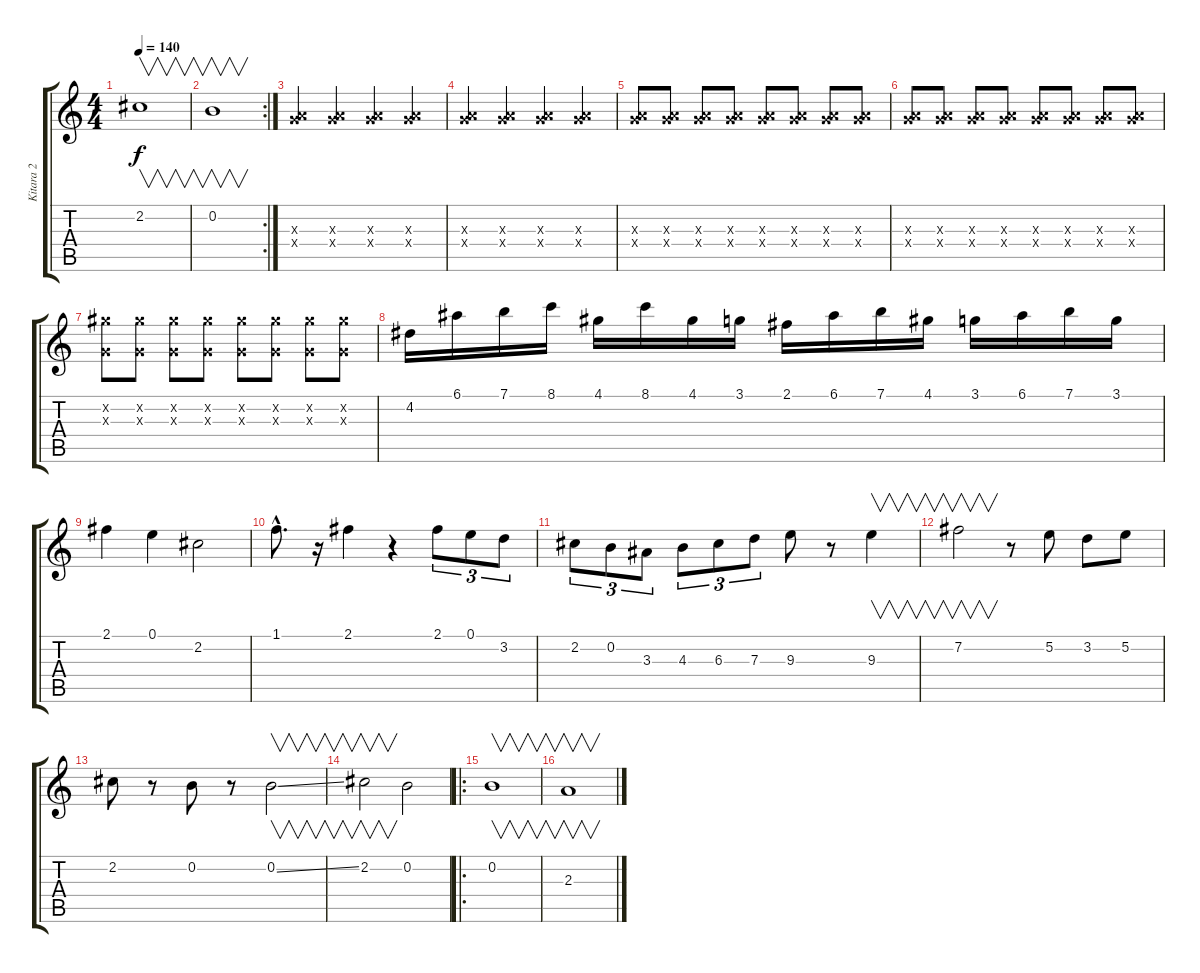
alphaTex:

\track ("Kitara 2" "Kitara 2") {instrument electricguitarjazz}
\staff {score tabs}
\tuning (E4 B3 G3 D3 A2 E2) {hide}
\ts (4 4)
\tempo 140
\clef g2
\ks c
2.2.1{v dy f} |
\rc 2
0.2.1{v} |
(0.3{x} 7.4{x}).4 (0.3{x} 7.4{x}).4 (0.3{x} 7.4{x}).4 (0.3{x} 7.4{x}).4 |
(0.3{x} 7.4{x}).4 (0.3{x} 7.4{x}).4 (0.3{x} 7.4{x}).4 (0.3{x} 7.4{x}).4 |
(0.3{x} 7.4{x}).8 (0.3{x} 7.4{x}).8 (0.3{x} 7.4{x}).8 (0.3{x} 7.4{x}).8 (0.3{x} 7.4{x}).8 (0.3{x} 7.4{x}).8 (0.3{x} 7.4{x}).8 (0.3{x} 7.4{x}).8 |
(0.3{x} 7.4{x}).8 (0.3{x} 7.4{x}).8 (0.3{x} 7.4{x}).8 (0.3{x} 7.4{x}).8 (0.3{x} 7.4{x}).8 (0.3{x} 7.4{x}).8 (0.3{x} 7.4{x}).8 (0.3{x} 7.4{x}).8 |
(9.2{x} 0.3{x}).8 (9.2{x} 0.3{x}).8 (9.2{x} 0.3{x}).8 (9.2{x} 0.3{x}).8 (9.2{x} 0.3{x}).8 (9.2{x} 0.3{x}).8 (9.2{x} 0.3{x}).8 (9.2{x} 0.3{x}).8 |
4.2.16 6.1.16 7.1.16 8.1.16 4.1.16 8.1.16 4.1.16 3.1.16 2.1.16 6.1.16 7.1.16 4.1.16 3.1.16 6.1.16 7.1.16 3.1.16 |
2.1.4 0.1.4 2.2.2 |
1.1{hac}.8{d} r.16 2.1.4 r.4 2.1.8{tu (3 2)} 0.1.8{tu (3 2)} 3.2.8{tu (3 2)} |
2.2.8{tu (3 2)} 0.2.8{tu (3 2)} 3.3.8{tu (3 2)} 4.3.8{tu (3 2)} 6.3.8{tu (3 2)} 7.3.8{tu (3 2)} 9.3.8 r.8 9.3.4{v} |
7.2.2{v} r.8 5.2.8 3.2.8 5.2.8 |
2.2.8 r.8 0.2.8 r.8 0.2{ss}.2{v} |
2.2.2{v} 0.2.2 |
\ro
0.2.1{v} |
2.3.1{v}
